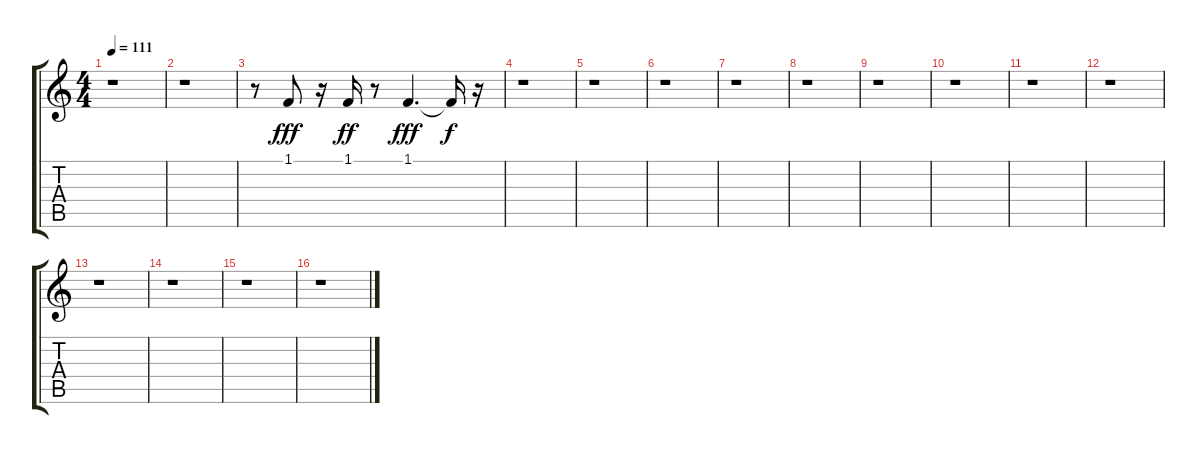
\track "" {instrument synthstrings1}
\staff {score tabs}
\tuning (E4 B3 G3 D3 A2 E2) {hide}
\ts (4 4)
\tempo 111
\clef g2
\ks c
r.1{dy fff} |
r.1 |
r.8 1.1.8 r.16 1.1.16{dy ff} r.8 1.1.4{d dy fff} 1.1{t}.16{dy f} r.16 |
r.1 |
r.1 |
r.1 |
r.1 |
r.1 |
r.1 |
r.1 |
r.1 |
r.1 |
r.1 |
r.1 |
r.1 |
r.1
